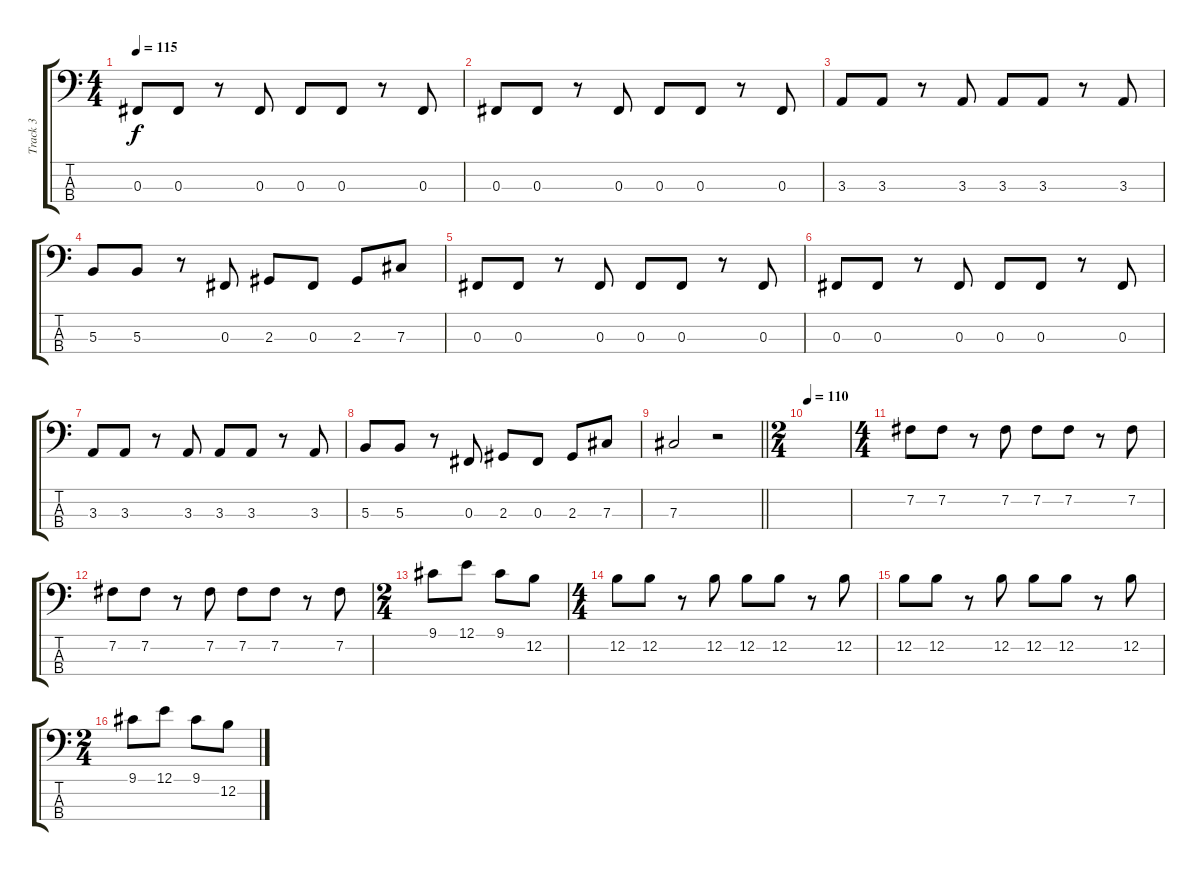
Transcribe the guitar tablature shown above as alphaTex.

\track ("Track 3" "Track 3") {instrument electricbasspick}
\staff {score tabs}
\tuning (E2 B1 Gb1 B0) {hide}
\ts (4 4)
\tempo 115
\clef f4
\ks c
0.3.8{dy f} 0.3.8 r.8 0.3.8 0.3.8 0.3.8 r.8 0.3.8 |
0.3.8 0.3.8 r.8 0.3.8 0.3.8 0.3.8 r.8 0.3.8 |
3.3.8 3.3.8 r.8 3.3.8 3.3.8 3.3.8 r.8 3.3.8 |
5.3.8 5.3.8 r.8 0.3.8 2.3.8 0.3.8 2.3.8 7.3.8 |
0.3.8 0.3.8 r.8 0.3.8 0.3.8 0.3.8 r.8 0.3.8 |
0.3.8 0.3.8 r.8 0.3.8 0.3.8 0.3.8 r.8 0.3.8 |
3.3.8 3.3.8 r.8 3.3.8 3.3.8 3.3.8 r.8 3.3.8 |
5.3.8 5.3.8 r.8 0.3.8 2.3.8 0.3.8 2.3.8 7.3.8 |
\barLineRight lightlight
7.3.2 r.2 |
\ts (2 4)
\section ("" "")
\tempo 110
|
\ts (4 4)
7.2.8 7.2.8 r.8 7.2.8 7.2.8 7.2.8 r.8 7.2.8 |
7.2.8 7.2.8 r.8 7.2.8 7.2.8 7.2.8 r.8 7.2.8 |
\ts (2 4)
9.1.8 12.1.8 9.1.8 12.2.8 |
\ts (4 4)
12.2.8 12.2.8 r.8 12.2.8 12.2.8 12.2.8 r.8 12.2.8 |
12.2.8 12.2.8 r.8 12.2.8 12.2.8 12.2.8 r.8 12.2.8 |
\ts (2 4)
9.1.8 12.1.8 9.1.8 12.2.8
